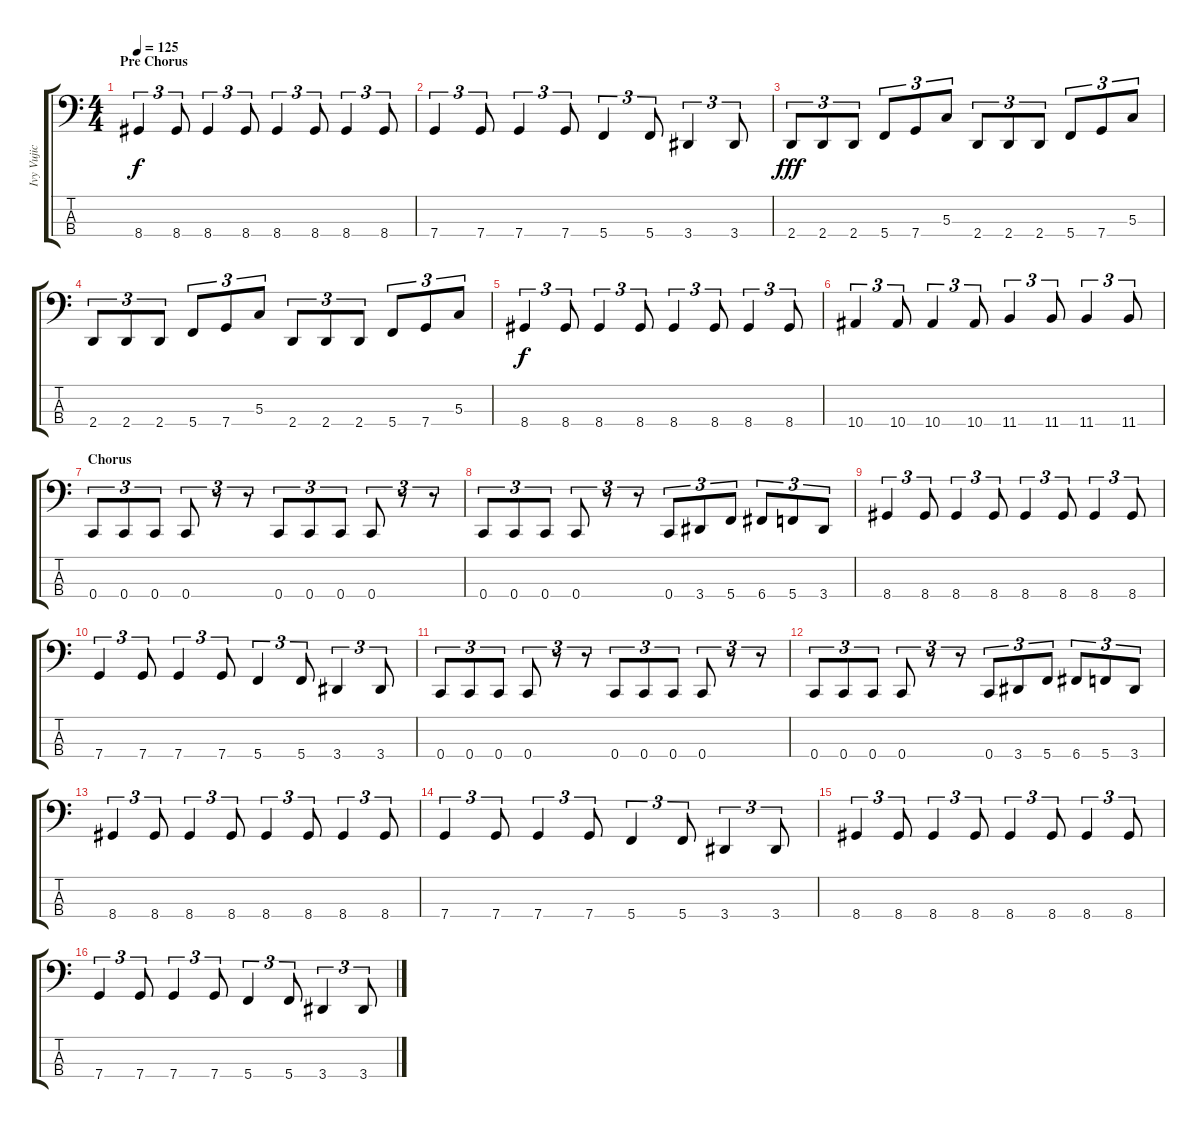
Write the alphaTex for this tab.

\track ("Ivy Vujic (Bass)" "Ivy Vujic ") {instrument electricbasspick}
\staff {score tabs}
\tuning (F2 C2 G1 C1) {hide}
\ts (4 4)
\section ("" "Pre Chorus")
\tempo 125
\clef f4
\ks c
8.4.4{tu (3 2) dy f} 8.4.8{tu (3 2)} 8.4.4{tu (3 2)} 8.4.8{tu (3 2)} 8.4.4{tu (3 2)} 8.4.8{tu (3 2)} 8.4.4{tu (3 2)} 8.4.8{tu (3 2)} |
7.4.4{tu (3 2)} 7.4.8{tu (3 2)} 7.4.4{tu (3 2)} 7.4.8{tu (3 2)} 5.4.4{tu (3 2)} 5.4.8{tu (3 2)} 3.4.4{tu (3 2)} 3.4.8{tu (3 2)} |
2.4.8{tu (3 2) dy fff} 2.4.8{tu (3 2)} 2.4.8{tu (3 2)} 5.4.8{tu (3 2)} 7.4.8{tu (3 2)} 5.3.8{tu (3 2)} 2.4.8{tu (3 2)} 2.4.8{tu (3 2)} 2.4.8{tu (3 2)} 5.4.8{tu (3 2)} 7.4.8{tu (3 2)} 5.3.8{tu (3 2)} |
2.4.8{tu (3 2)} 2.4.8{tu (3 2)} 2.4.8{tu (3 2)} 5.4.8{tu (3 2)} 7.4.8{tu (3 2)} 5.3.8{tu (3 2)} 2.4.8{tu (3 2)} 2.4.8{tu (3 2)} 2.4.8{tu (3 2)} 5.4.8{tu (3 2)} 7.4.8{tu (3 2)} 5.3.8{tu (3 2)} |
8.4.4{tu (3 2) dy f} 8.4.8{tu (3 2)} 8.4.4{tu (3 2)} 8.4.8{tu (3 2)} 8.4.4{tu (3 2)} 8.4.8{tu (3 2)} 8.4.4{tu (3 2)} 8.4.8{tu (3 2)} |
10.4.4{tu (3 2)} 10.4.8{tu (3 2)} 10.4.4{tu (3 2)} 10.4.8{tu (3 2)} 11.4.4{tu (3 2)} 11.4.8{tu (3 2)} 11.4.4{tu (3 2)} 11.4.8{tu (3 2)} |
\section ("" "Chorus")
0.4.8{tu (3 2)} 0.4.8{tu (3 2)} 0.4.8{tu (3 2)} 0.4.8{tu (3 2)} r.8{tu (3 2)} r.8{tu (3 2)} 0.4.8{tu (3 2)} 0.4.8{tu (3 2)} 0.4.8{tu (3 2)} 0.4.8{tu (3 2)} r.8{tu (3 2)} r.8{tu (3 2)} |
0.4.8{tu (3 2)} 0.4.8{tu (3 2)} 0.4.8{tu (3 2)} 0.4.8{tu (3 2)} r.8{tu (3 2)} r.8{tu (3 2)} 0.4.8{tu (3 2)} 3.4.8{tu (3 2)} 5.4.8{tu (3 2)} 6.4.8{tu (3 2)} 5.4.8{tu (3 2)} 3.4.8{tu (3 2)} |
8.4.4{tu (3 2)} 8.4.8{tu (3 2)} 8.4.4{tu (3 2)} 8.4.8{tu (3 2)} 8.4.4{tu (3 2)} 8.4.8{tu (3 2)} 8.4.4{tu (3 2)} 8.4.8{tu (3 2)} |
7.4.4{tu (3 2)} 7.4.8{tu (3 2)} 7.4.4{tu (3 2)} 7.4.8{tu (3 2)} 5.4.4{tu (3 2)} 5.4.8{tu (3 2)} 3.4.4{tu (3 2)} 3.4.8{tu (3 2)} |
0.4.8{tu (3 2)} 0.4.8{tu (3 2)} 0.4.8{tu (3 2)} 0.4.8{tu (3 2)} r.8{tu (3 2)} r.8{tu (3 2)} 0.4.8{tu (3 2)} 0.4.8{tu (3 2)} 0.4.8{tu (3 2)} 0.4.8{tu (3 2)} r.8{tu (3 2)} r.8{tu (3 2)} |
0.4.8{tu (3 2)} 0.4.8{tu (3 2)} 0.4.8{tu (3 2)} 0.4.8{tu (3 2)} r.8{tu (3 2)} r.8{tu (3 2)} 0.4.8{tu (3 2)} 3.4.8{tu (3 2)} 5.4.8{tu (3 2)} 6.4.8{tu (3 2)} 5.4.8{tu (3 2)} 3.4.8{tu (3 2)} |
8.4.4{tu (3 2)} 8.4.8{tu (3 2)} 8.4.4{tu (3 2)} 8.4.8{tu (3 2)} 8.4.4{tu (3 2)} 8.4.8{tu (3 2)} 8.4.4{tu (3 2)} 8.4.8{tu (3 2)} |
7.4.4{tu (3 2)} 7.4.8{tu (3 2)} 7.4.4{tu (3 2)} 7.4.8{tu (3 2)} 5.4.4{tu (3 2)} 5.4.8{tu (3 2)} 3.4.4{tu (3 2)} 3.4.8{tu (3 2)} |
8.4.4{tu (3 2)} 8.4.8{tu (3 2)} 8.4.4{tu (3 2)} 8.4.8{tu (3 2)} 8.4.4{tu (3 2)} 8.4.8{tu (3 2)} 8.4.4{tu (3 2)} 8.4.8{tu (3 2)} |
7.4.4{tu (3 2)} 7.4.8{tu (3 2)} 7.4.4{tu (3 2)} 7.4.8{tu (3 2)} 5.4.4{tu (3 2)} 5.4.8{tu (3 2)} 3.4.4{tu (3 2)} 3.4.8{tu (3 2)}
